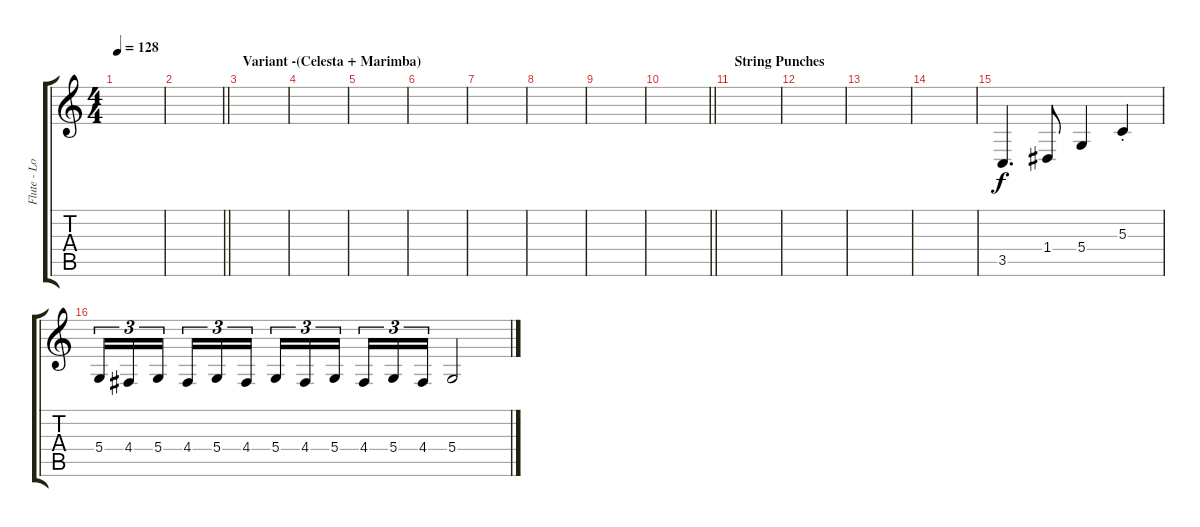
\track ("Flute - Low keys" "Flute - Lo") {instrument flute}
\staff {score tabs}
\tuning (E4 B3 G3 D3 A2 E2) {hide}
\ts (4 4)
\tempo 128
\clef g2
\ks c
|
\barLineRight lightlight
|
\section ("" "Variant -(Celesta + Marimba)")
|
|
|
|
|
|
|
\barLineRight lightlight
|
\section ("" "String Punches")
|
|
|
|
3.5.4{d} 1.4.8 5.4.4 5.3{st}.4 |
5.4.16{tu (3 2)} 4.4.16{tu (3 2)} 5.4.16{tu (3 2) beam splitsecondary} 4.4.16{tu (3 2)} 5.4.16{tu (3 2)} 4.4.16{tu (3 2)} 5.4.16{tu (3 2)} 4.4.16{tu (3 2)} 5.4.16{tu (3 2) beam splitsecondary} 4.4.16{tu (3 2)} 5.4.16{tu (3 2)} 4.4.16{tu (3 2)} 5.4.2
